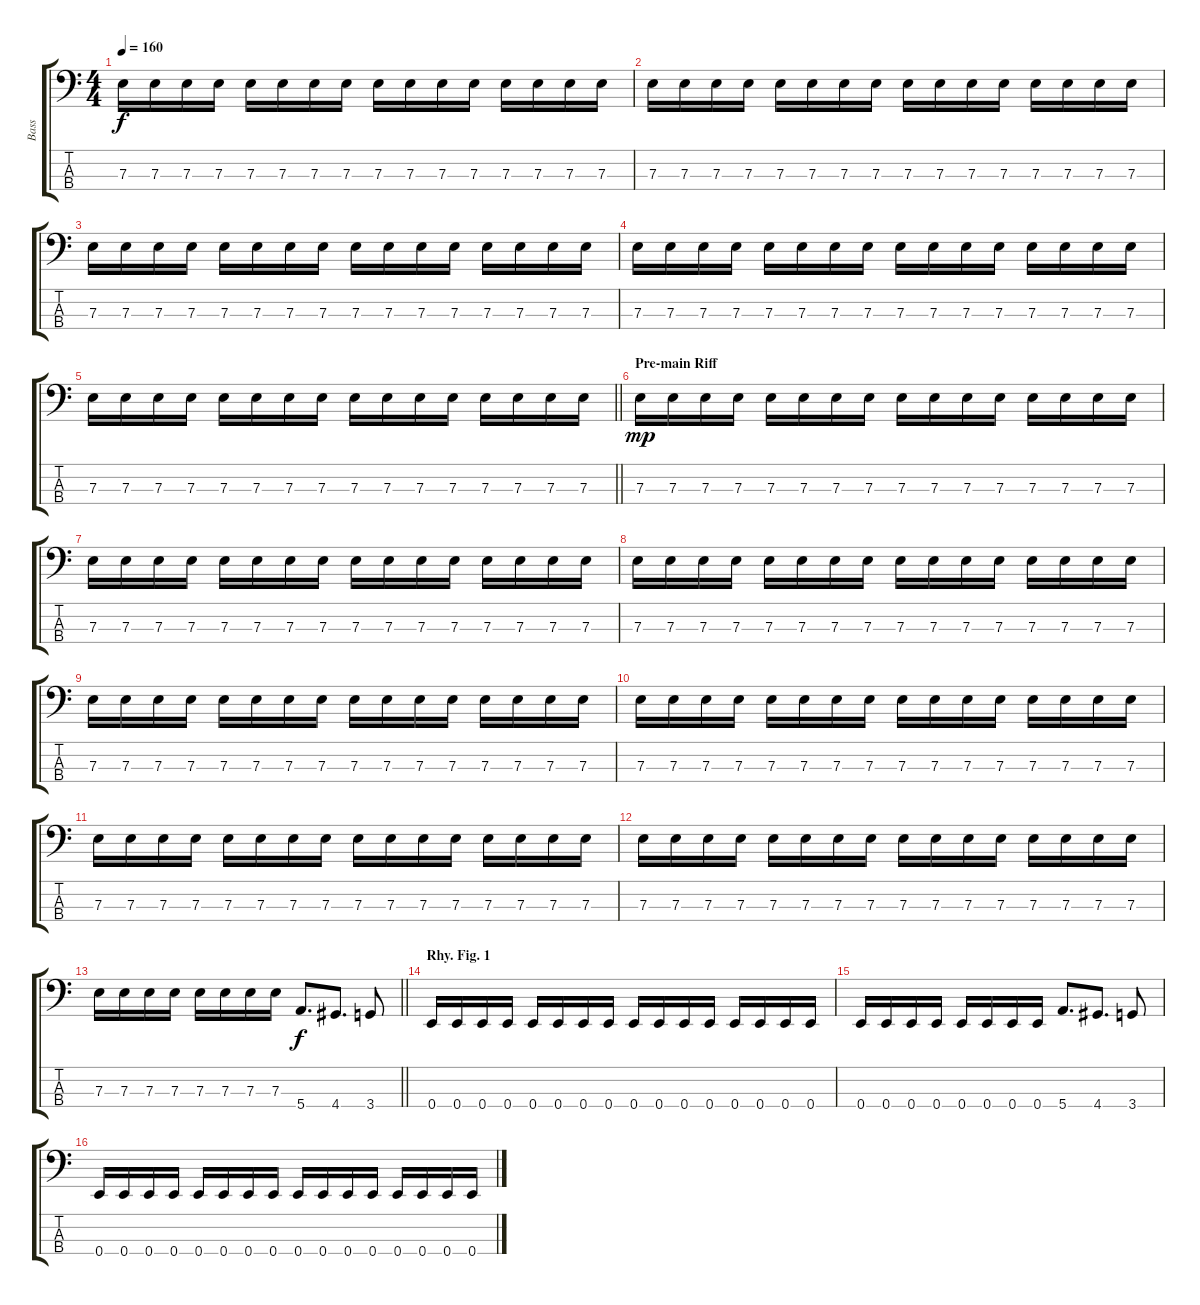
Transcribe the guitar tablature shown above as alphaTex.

\track ("Bass" "Bass") {instrument electricbassfinger}
\staff {score tabs}
\tuning (G2 D2 A1 E1) {hide}
\ts (4 4)
\tempo 160
\clef f4
\ks c
7.3.16{dy f volume 12} 7.3.16 7.3.16 7.3.16 7.3.16 7.3.16 7.3.16 7.3.16 7.3.16 7.3.16 7.3.16 7.3.16 7.3.16 7.3.16 7.3.16 7.3.16 |
7.3.16{volume 12} 7.3.16 7.3.16 7.3.16 7.3.16 7.3.16 7.3.16 7.3.16 7.3.16 7.3.16 7.3.16 7.3.16 7.3.16 7.3.16 7.3.16 7.3.16 |
7.3.16{volume 12} 7.3.16 7.3.16 7.3.16 7.3.16 7.3.16 7.3.16 7.3.16 7.3.16 7.3.16 7.3.16 7.3.16 7.3.16 7.3.16 7.3.16 7.3.16 |
7.3.16{volume 12} 7.3.16 7.3.16 7.3.16 7.3.16 7.3.16 7.3.16 7.3.16 7.3.16 7.3.16 7.3.16 7.3.16 7.3.16 7.3.16 7.3.16 7.3.16 |
\barLineRight lightlight
7.3.16{volume 12} 7.3.16 7.3.16 7.3.16 7.3.16 7.3.16 7.3.16 7.3.16 7.3.16 7.3.16 7.3.16 7.3.16 7.3.16 7.3.16 7.3.16 7.3.16 |
\section ("" "Pre-main Riff")
7.3.16{dy mp volume 12} 7.3.16 7.3.16 7.3.16 7.3.16 7.3.16 7.3.16 7.3.16 7.3.16 7.3.16 7.3.16 7.3.16 7.3.16 7.3.16 7.3.16 7.3.16 |
7.3.16{volume 12} 7.3.16 7.3.16 7.3.16 7.3.16 7.3.16 7.3.16 7.3.16 7.3.16 7.3.16 7.3.16 7.3.16 7.3.16 7.3.16 7.3.16 7.3.16 |
7.3.16{volume 12} 7.3.16 7.3.16 7.3.16 7.3.16 7.3.16 7.3.16 7.3.16 7.3.16 7.3.16 7.3.16 7.3.16 7.3.16 7.3.16 7.3.16 7.3.16 |
7.3.16{volume 12} 7.3.16 7.3.16 7.3.16 7.3.16 7.3.16 7.3.16 7.3.16 7.3.16 7.3.16 7.3.16 7.3.16 7.3.16 7.3.16 7.3.16 7.3.16 |
7.3.16{volume 12} 7.3.16 7.3.16 7.3.16 7.3.16 7.3.16 7.3.16 7.3.16 7.3.16 7.3.16 7.3.16 7.3.16 7.3.16 7.3.16 7.3.16 7.3.16 |
7.3.16{volume 12} 7.3.16 7.3.16 7.3.16 7.3.16 7.3.16 7.3.16 7.3.16 7.3.16 7.3.16 7.3.16 7.3.16 7.3.16 7.3.16 7.3.16 7.3.16 |
7.3.16{volume 12} 7.3.16 7.3.16 7.3.16 7.3.16 7.3.16 7.3.16 7.3.16 7.3.16 7.3.16 7.3.16 7.3.16 7.3.16 7.3.16 7.3.16 7.3.16 |
\barLineRight lightlight
7.3.16{volume 12} 7.3.16 7.3.16 7.3.16 7.3.16 7.3.16 7.3.16 7.3.16 5.4.8{d dy f volume 15} 4.4.8{d} 3.4.8 |
\section ("" "Rhy. Fig. 1")
0.4.16 0.4.16 0.4.16 0.4.16 0.4.16 0.4.16 0.4.16 0.4.16 0.4.16 0.4.16 0.4.16 0.4.16 0.4.16 0.4.16 0.4.16 0.4.16 |
0.4.16 0.4.16 0.4.16 0.4.16 0.4.16 0.4.16 0.4.16 0.4.16 5.4.8{d} 4.4.8{d} 3.4.8 |
0.4.16 0.4.16 0.4.16 0.4.16 0.4.16 0.4.16 0.4.16 0.4.16 0.4.16 0.4.16 0.4.16 0.4.16 0.4.16 0.4.16 0.4.16 0.4.16
